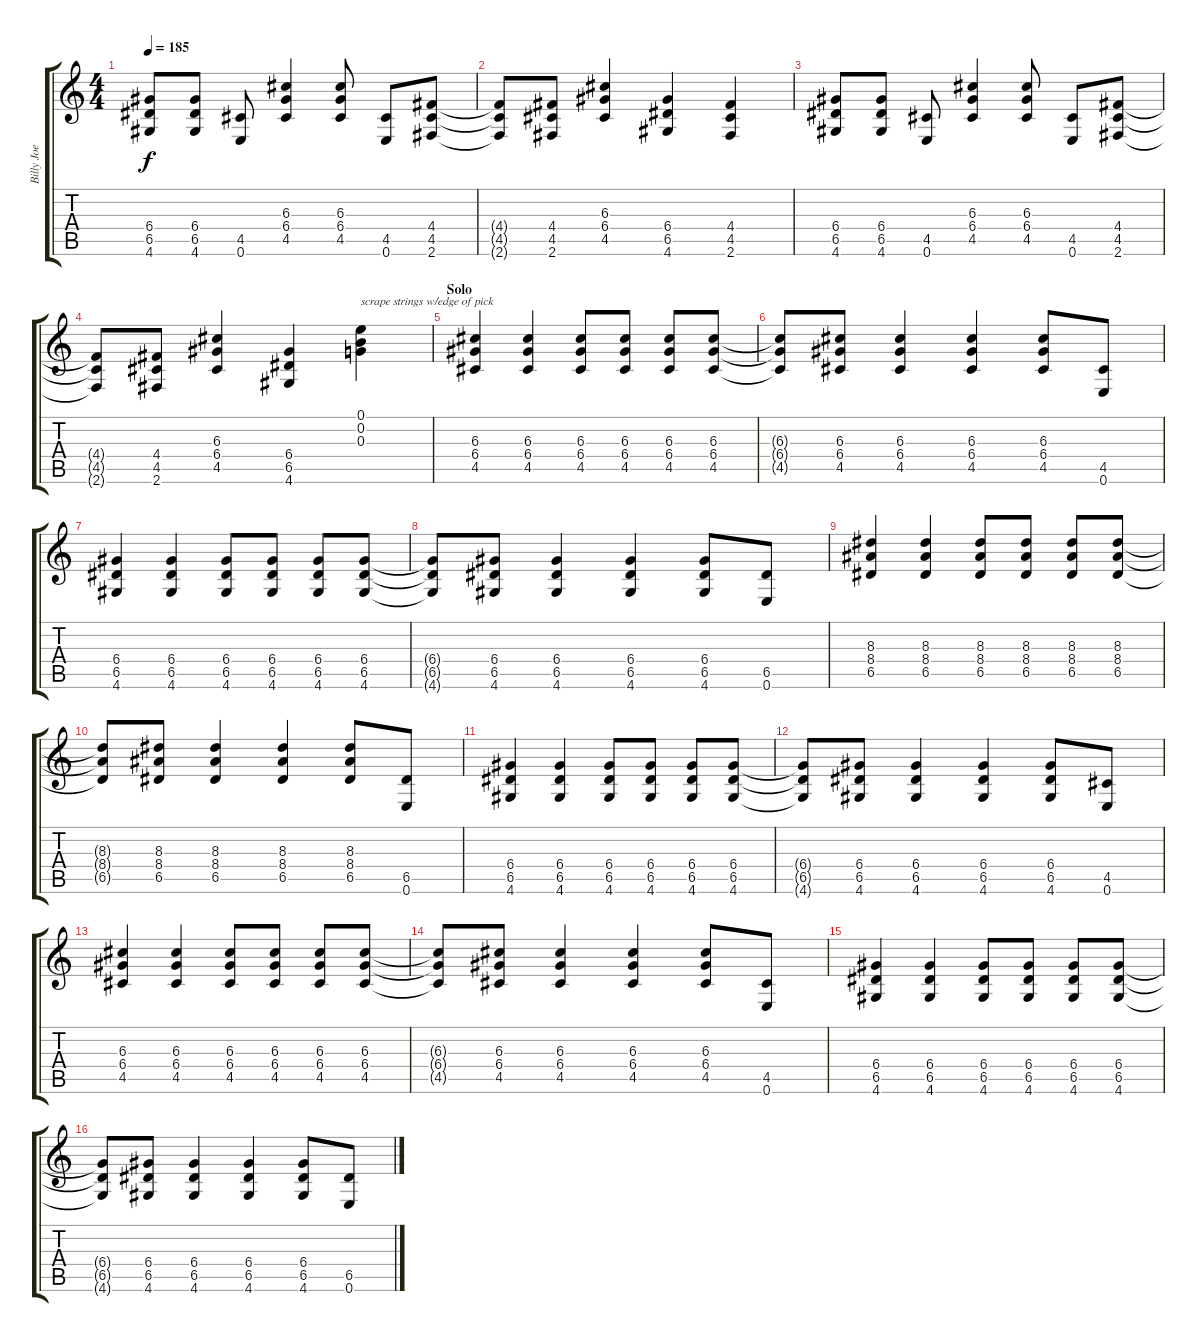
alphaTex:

\track ("Billy Joe Distortion 2" "Billy Joe ") {instrument distortionguitar}
\staff {score tabs}
\tuning (E4 B3 G3 D3 A2 E2) {hide}
\ts (4 4)
\tempo 185
\clef g2
\ks c
(6.4 6.5 4.6).8{dy f} (6.4 6.5 4.6).8 (4.5 0.6).8 (6.3 6.4 4.5).4 (6.3 6.4 4.5).8 (4.5 0.6).8 (4.4 4.5 2.6).8 |
(4.4{t} 4.5{t} 2.6{t}).8 (4.4 4.5 2.6).8 (6.3 6.4 4.5).4 (6.4 6.5 4.6).4 (4.4 4.5 2.6).4 |
(6.4 6.5 4.6).8 (6.4 6.5 4.6).8 (4.5 0.6).8 (6.3 6.4 4.5).4 (6.3 6.4 4.5).8 (4.5 0.6).8 (4.4 4.5 2.6).8 |
(4.4{t} 4.5{t} 2.6{t}).8 (4.4 4.5 2.6).8 (6.3 6.4 4.5).4 (6.4 6.5 4.6).4 (0.1 0.2 0.3).4{txt "scrape strings w/edge of pick"} |
\section ("" "Solo")
(6.3 6.4 4.5).4 (6.3 6.4 4.5).4 (6.3 6.4 4.5).8 (6.3 6.4 4.5).8 (6.3 6.4 4.5).8 (6.3 6.4 4.5).8 |
(6.3{t} 6.4{t} 4.5{t}).8 (6.3 6.4 4.5).8 (6.3 6.4 4.5).4 (6.3 6.4 4.5).4 (6.3 6.4 4.5).8 (4.5 0.6).8 |
(6.4 6.5 4.6).4 (6.4 6.5 4.6).4 (6.4 6.5 4.6).8 (6.4 6.5 4.6).8 (6.4 6.5 4.6).8 (6.4 6.5 4.6).8 |
(6.4{t} 6.5{t} 4.6{t}).8 (6.4 6.5 4.6).8 (6.4 6.5 4.6).4 (6.4 6.5 4.6).4 (6.4 6.5 4.6).8 (6.5 0.6).8 |
(8.3 8.4 6.5).4 (8.3 8.4 6.5).4 (8.3 8.4 6.5).8 (8.3 8.4 6.5).8 (8.3 8.4 6.5).8 (8.3 8.4 6.5).8 |
(8.3{t} 8.4{t} 6.5{t}).8 (8.3 8.4 6.5).8 (8.3 8.4 6.5).4 (8.3 8.4 6.5).4 (8.3 8.4 6.5).8 (6.5 0.6).8 |
(6.4 6.5 4.6).4 (6.4 6.5 4.6).4 (6.4 6.5 4.6).8 (6.4 6.5 4.6).8 (6.4 6.5 4.6).8 (6.4 6.5 4.6).8 |
(6.4{t} 6.5{t} 4.6{t}).8 (6.4 6.5 4.6).8 (6.4 6.5 4.6).4 (6.4 6.5 4.6).4 (6.4 6.5 4.6).8 (4.5 0.6).8 |
(6.3 6.4 4.5).4 (6.3 6.4 4.5).4 (6.3 6.4 4.5).8 (6.3 6.4 4.5).8 (6.3 6.4 4.5).8 (6.3 6.4 4.5).8 |
(6.3{t} 6.4{t} 4.5{t}).8 (6.3 6.4 4.5).8 (6.3 6.4 4.5).4 (6.3 6.4 4.5).4 (6.3 6.4 4.5).8 (4.5 0.6).8 |
(6.4 6.5 4.6).4 (6.4 6.5 4.6).4 (6.4 6.5 4.6).8 (6.4 6.5 4.6).8 (6.4 6.5 4.6).8 (6.4 6.5 4.6).8 |
(6.4{t} 6.5{t} 4.6{t}).8 (6.4 6.5 4.6).8 (6.4 6.5 4.6).4 (6.4 6.5 4.6).4 (6.4 6.5 4.6).8 (6.5 0.6).8
